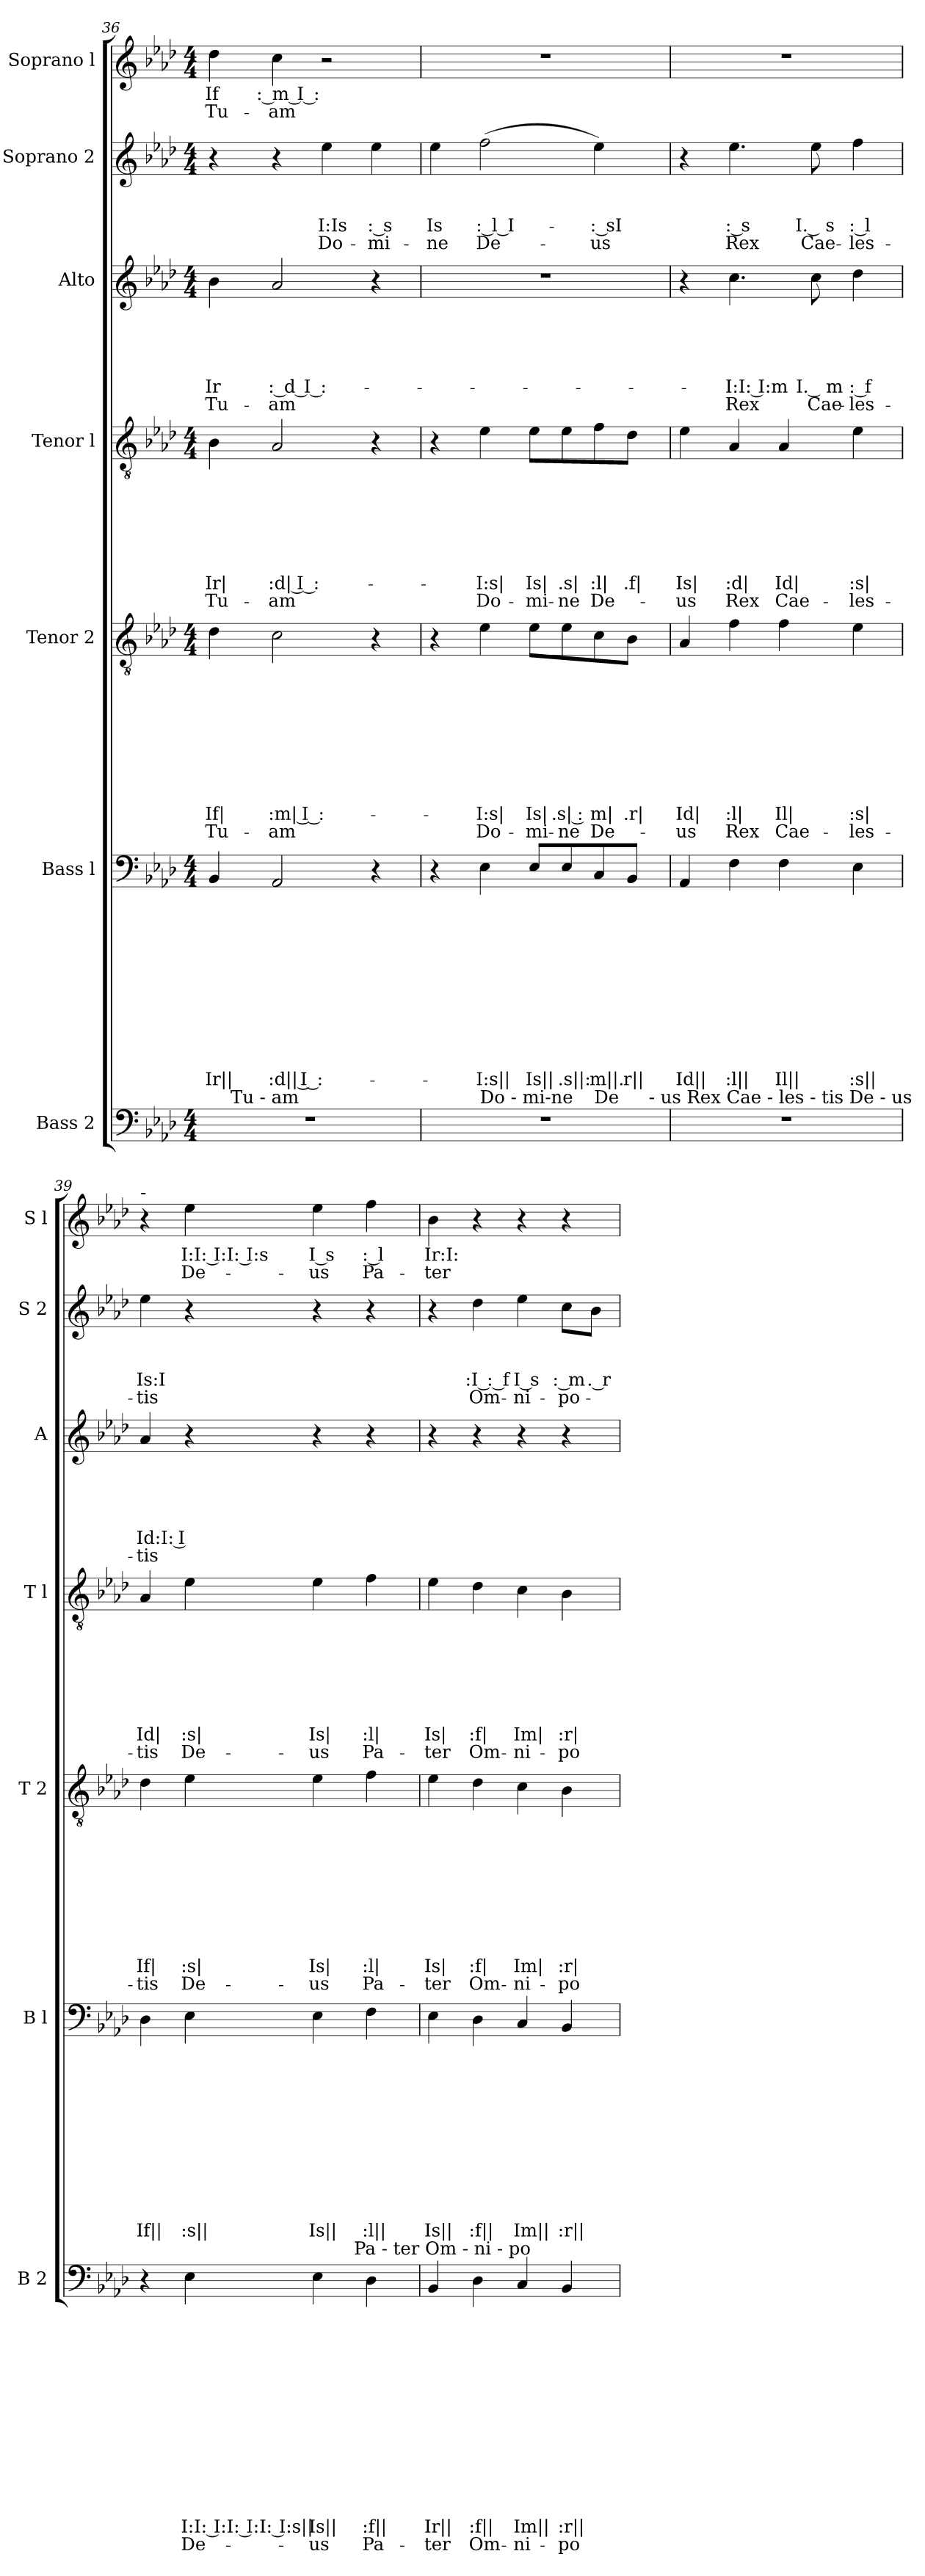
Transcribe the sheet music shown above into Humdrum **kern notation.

**kern	**text	**text	**text	**text	**text	**text	**text	**text	**text	**text	**text	**text	**text	**text	**kern	**text	**text	**text	**text	**text	**text	**text	**text	**text	**text	**text	**kern	**text	**text	**text	**text	**text	**text	**text	**text	**text	**text	**kern	**text	**text	**text	**text	**text	**text	**text	**text	**kern	**text	**text	**text	**text	**text	**text	**kern	**text	**text	**text	**text	**kern	**text	**text
*part7	*part7	*part7	*part7	*part7	*part7	*part7	*part7	*part7	*part7	*part7	*part7	*part7	*part7	*part7	*part6	*part6	*part6	*part6	*part6	*part6	*part6	*part6	*part6	*part6	*part6	*part6	*part5	*part5	*part5	*part5	*part5	*part5	*part5	*part5	*part5	*part5	*part5	*part4	*part4	*part4	*part4	*part4	*part4	*part4	*part4	*part4	*part3	*part3	*part3	*part3	*part3	*part3	*part3	*part2	*part2	*part2	*part2	*part2	*part1	*part1	*part1
*staff7	*staff7	*staff7	*staff7	*staff7	*staff7	*staff7	*staff7	*staff7	*staff7	*staff7	*staff7	*staff7	*staff7	*staff7	*staff6	*staff6	*staff6	*staff6	*staff6	*staff6	*staff6	*staff6	*staff6	*staff6	*staff6	*staff6	*staff5	*staff5	*staff5	*staff5	*staff5	*staff5	*staff5	*staff5	*staff5	*staff5	*staff5	*staff4	*staff4	*staff4	*staff4	*staff4	*staff4	*staff4	*staff4	*staff4	*staff3	*staff3	*staff3	*staff3	*staff3	*staff3	*staff3	*staff2	*staff2	*staff2	*staff2	*staff2	*staff1	*staff1	*staff1
*I"Bass 2	*	*	*	*	*	*	*	*	*	*	*	*	*	*	*I"Bass l	*	*	*	*	*	*	*	*	*	*	*	*I"Tenor 2	*	*	*	*	*	*	*	*	*	*	*I"Tenor l	*	*	*	*	*	*	*	*	*I"Alto	*	*	*	*	*	*	*I"Soprano 2	*	*	*	*	*I"Soprano l	*	*
*I'B 2	*	*	*	*	*	*	*	*	*	*	*	*	*	*	*I'B l	*	*	*	*	*	*	*	*	*	*	*	*I'T 2	*	*	*	*	*	*	*	*	*	*	*I'T l	*	*	*	*	*	*	*	*	*I'A	*	*	*	*	*	*	*I'S 2	*	*	*	*	*I'S l	*	*
!!LO:LB:g=z
*clefF4	*	*	*	*	*	*	*	*	*	*	*	*	*	*	*clefF4	*	*	*	*	*	*	*	*	*	*	*	*clefGv2	*	*	*	*	*	*	*	*	*	*	*clefGv2	*	*	*	*	*	*	*	*	*clefG2	*	*	*	*	*	*	*clefG2	*	*	*	*	*clefG2	*	*
*k[b-e-a-d-]	*	*	*	*	*	*	*	*	*	*	*	*	*	*	*k[b-e-a-d-]	*	*	*	*	*	*	*	*	*	*	*	*k[b-e-a-d-]	*	*	*	*	*	*	*	*	*	*	*k[b-e-a-d-]	*	*	*	*	*	*	*	*	*k[b-e-a-d-]	*	*	*	*	*	*	*k[b-e-a-d-]	*	*	*	*	*k[b-e-a-d-]	*	*
*A-:	*	*	*	*	*	*	*	*	*	*	*	*	*	*	*A-:	*	*	*	*	*	*	*	*	*	*	*	*A-:	*	*	*	*	*	*	*	*	*	*	*A-:	*	*	*	*	*	*	*	*	*A-:	*	*	*	*	*	*	*A-:	*	*	*	*	*A-:	*	*
*M4/4	*	*	*	*	*	*	*	*	*	*	*	*	*	*	*M4/4	*	*	*	*	*	*	*	*	*	*	*	*M4/4	*	*	*	*	*	*	*	*	*	*	*M4/4	*	*	*	*	*	*	*	*	*M4/4	*	*	*	*	*	*	*M4/4	*	*	*	*	*M4/4	*	*
=36	=36	=36	=36	=36	=36	=36	=36	=36	=36	=36	=36	=36	=36	=36	=36	=36	=36	=36	=36	=36	=36	=36	=36	=36	=36	=36	=36	=36	=36	=36	=36	=36	=36	=36	=36	=36	=36	=36	=36	=36	=36	=36	=36	=36	=36	=36	=36	=36	=36	=36	=36	=36	=36	=36	=36	=36	=36	=36	=36	=36	=36
!	!	!	!	!	!	!	!	!	!	!	!	!	!	!	!	!	!	!	!	!	!	!	!	!	!	!LO:LY:b:rj	!	!	!	!	!	!	!	!	!	!LO:LY:b:rj	!LO:LY:b:rj	!	!	!	!	!	!	!	!LO:LY:b:rj	!LO:LY:b:rj	!	!	!	!	!	!LO:LY:b:rj	!LO:LY:b:rj	!	!	!	!	!	!	!LO:LY:b:rj	!LO:LY:b:rj
*^	*	*	*	*	*	*	*	*	*	*	*	*	*	*	*	*	*	*	*	*	*	*	*	*	*	*	*	*	*	*	*	*	*	*	*	*	*	*	*	*	*	*	*	*	*	*	*	*	*	*	*	*	*	*	*	*	*	*	*	*	*
1r	16ryy	.	.	.	.	.	.	.	.	.	.	.	.	.	.	4BB-/	.	.	.	.	.	.	.	.	.	.	Ir||	4d-\	.	.	.	.	.	.	.	.	If|	-Tu-	4B-\	.	.	.	.	.	.	Ir|	Tu-	4b-\	.	.	.	.	Ir	Tu-	4r	.	.	.	.	4dd-\	If	Tu-
!	!LO:TX:a:t=Tu - am	!	!	!	!	!	!	!	!	!	!	!	!	!	!	!	!	!	!	!	!	!	!	!	!	!	!	!	!	!	!	!	!	!	!	!	!	!	!	!	!	!	!	!	!	!	!	!	!	!	!	!	!	!	!	!	!	!	!	!	!	!
.	2...ryy	.	.	.	.	.	.	.	.	.	.	.	.	.	.	.	.	.	.	.	.	.	.	.	.	.	.	.	.	.	.	.	.	.	.	.	.	.	.	.	.	.	.	.	.	.	.	.	.	.	.	.	.	.	.	.	.	.	.	.	.	.
!	!	!	!	!	!	!	!	!	!	!	!	!	!	!	!	!	!	!	!	!	!	!	!	!	!	!	!LO:LY:b:rj	!	!	!	!	!	!	!	!	!	!LO:LY:b:rj	!LO:LY:b:rj	!	!	!	!	!	!	!	!LO:LY:b:rj	!LO:LY:b:rj	!	!	!	!	!	!LO:LY:b:rj	!LO:LY:b:rj	!	!	!	!	!	!	!LO:LY:b:rj	!LO:LY:b:rj
.	.	.	.	.	.	.	.	.	.	.	.	.	.	.	.	2AA-/	.	.	.	.	.	.	.	.	.	.	:d|| I :-	2c\	.	.	.	.	.	.	.	.	:m| I :-	-am	2A-/	.	.	.	.	.	.	:d| I :-	-am	2a-/	.	.	.	.	: d I :-	-am	4r	.	.	.	.	4cc\	: m I :	-am
!	!	!	!	!	!	!	!	!	!	!	!	!	!	!	!	!	!	!	!	!	!	!	!	!	!	!	!	!	!	!	!	!	!	!	!	!	!	!	!	!	!	!	!	!	!	!	!	!	!	!	!	!	!	!	!	!	!	!LO:LY:b:rj	!LO:LY:b:rj	!	!	!
.	.	.	.	.	.	.	.	.	.	.	.	.	.	.	.	.	.	.	.	.	.	.	.	.	.	.	.	.	.	.	.	.	.	.	.	.	.	.	.	.	.	.	.	.	.	.	.	.	.	.	.	.	.	.	4ee-\	.	.	I:Is	Do-	2r	.	.
!	!	!	!	!	!	!	!	!	!	!	!	!	!	!	!	!	!	!	!	!	!	!	!	!	!	!	!	!	!	!	!	!	!	!	!	!	!	!	!	!	!	!	!	!	!	!	!	!	!	!	!	!	!	!	!	!	!	!LO:LY:b:rj	!LO:LY:b:rj	!	!	!
.	.	.	.	.	.	.	.	.	.	.	.	.	.	.	.	4r	.	.	.	.	.	.	.	.	.	.	.	4r	.	.	.	.	.	.	.	.	.	.	4r	.	.	.	.	.	.	.	.	4r	.	.	.	.	.	.	4ee-\	.	.	: s	-mi-	.	.	.
=37	=37	=37	=37	=37	=37	=37	=37	=37	=37	=37	=37	=37	=37	=37	=37	=37	=37	=37	=37	=37	=37	=37	=37	=37	=37	=37	=37	=37	=37	=37	=37	=37	=37	=37	=37	=37	=37	=37	=37	=37	=37	=37	=37	=37	=37	=37	=37	=37	=37	=37	=37	=37	=37	=37	=37	=37	=37	=37	=37	=37	=37	=37
!	!	!	!	!	!	!	!	!	!	!	!	!	!	!	!	!	!	!	!	!	!	!	!	!	!	!	!	!	!	!	!	!	!	!	!	!	!	!	!	!	!	!	!	!	!	!	!	!	!	!	!	!	!	!	!	!	!	!LO:LY:b:rj	!LO:LY:b:rj	!	!	!
*^	*^	*	*	*	*	*	*	*	*	*	*	*	*	*	*	*	*	*	*	*	*	*	*	*	*	*	*	*	*	*	*	*	*	*	*	*	*	*	*	*	*	*	*	*	*	*	*	*	*	*	*	*	*	*	*	*	*	*	*	*	*	*
1r	4ryy	2.ryy	2...ryy	.	.	.	.	.	.	.	.	.	.	.	.	.	.	4r	.	.	.	.	.	.	.	.	.	.	.	4r	.	.	.	.	.	.	.	.	.	.	4r	.	.	.	.	.	.	.	.	1r	.	.	.	.	.	.	4ee-\	.	.	Is	-ne	1r	.	.
!	!LO:TX:a:t=Do - mi-ne	!	!	!	!	!	!	!	!	!	!	!	!	!	!	!	!	!	!	!	!	!	!	!	!	!	!	!	!	!	!	!	!	!	!	!	!	!	!	!	!	!	!	!	!	!	!	!	!	!	!	!	!	!	!	!	!	!	!	!	!	!	!	!
!	!	!	!	!	!	!	!	!	!	!	!	!	!	!	!	!	!	!	!	!	!	!	!	!	!	!	!	!	!LO:LY:b:rj	!	!	!	!	!	!	!	!	!	!LO:LY:b:rj	!LO:LY:b:rj	!	!	!	!	!	!	!	!LO:LY:b:rj	!LO:LY:b:rj	!	!	!	!	!	!	!	!	!	!	!LO:LY:b:rj	!LO:LY:b:rj	!	!	!
.	2.ryy	.	.	.	.	.	.	.	.	.	.	.	.	.	.	.	.	4E-\	.	.	.	.	.	.	.	.	.	.	-I:s||	4e-\	.	.	.	.	.	.	.	.	-I:s|	Do-	4e-\	.	.	.	.	.	.	-I:s|	Do-	.	.	.	.	.	.	.	(>2ff\	.	.	: l I-	De-	.	.	.
!	!	!	!	!	!	!	!	!	!	!	!	!	!	!	!	!	!	!	!	!	!	!	!	!	!	!	!	!	!LO:LY:b:rj	!	!	!	!	!	!	!	!	!	!LO:LY:b:rj	!LO:LY:b:rj	!	!	!	!	!	!	!	!LO:LY:b:rj	!LO:LY:b:rj	!	!	!	!	!	!	!	!	!	!	!	!	!	!	!
.	.	.	.	.	.	.	.	.	.	.	.	.	.	.	.	.	.	8E-/L	.	.	.	.	.	.	.	.	.	.	Is||	8e-\L	.	.	.	.	.	.	.	.	Is|	-mi-	8e-\L	.	.	.	.	.	.	Is|	-mi-	.	.	.	.	.	.	.	.	.	.	.	.	.	.	.
!	!	!	!	!	!	!	!	!	!	!	!	!	!	!	!	!	!	!	!	!	!	!	!	!	!	!	!	!	!LO:LY:b:rj	!	!	!	!	!	!	!	!	!	!LO:LY:b:rj	!LO:LY:b:rj	!	!	!	!	!	!	!	!LO:LY:b:rj	!LO:LY:b:rj	!	!	!	!	!	!	!	!	!	!	!	!	!	!	!
.	.	.	.	.	.	.	.	.	.	.	.	.	.	.	.	.	.	8E-/	.	.	.	.	.	.	.	.	.	.	.s||:	8e-\	.	.	.	.	.	.	.	.	.s| :	-ne	8e-\	.	.	.	.	.	.	.s|	-ne	.	.	.	.	.	.	.	.	.	.	.	.	.	.	.
!	!	!LO:TX:a:t=De	!	!	!	!	!	!	!	!	!	!	!	!	!	!	!	!	!	!	!	!	!	!	!	!	!	!	!	!	!	!	!	!	!	!	!	!	!	!	!	!	!	!	!	!	!	!	!	!	!	!	!	!	!	!	!	!	!	!	!	!	!	!
!	!	!	!	!	!	!	!	!	!	!	!	!	!	!	!	!	!	!	!	!	!	!	!	!	!	!	!	!	!LO:LY:b	!	!	!	!	!	!	!	!	!	!LO:LY:b	!LO:LY:b	!	!	!	!	!	!	!	!LO:LY:b:rj	!LO:LY:b:rj	!	!	!	!	!	!	!	!	!	!	!LO:LY:b:rj	!LO:LY:b:rj	!	!	!
.	.	4ryy	.	.	.	.	.	.	.	.	.	.	.	.	.	.	.	8C/	.	.	.	.	.	.	.	.	.	.	m||.	8c\	.	.	.	.	.	.	.	.	m|	De-	8f\	.	.	.	.	.	.	:l|	De-	.	.	.	.	.	.	.	4ee-\)	.	.	-: sI	-us	.	.	.
!	!	!	!	!	!	!	!	!	!	!	!	!	!	!	!	!	!	!	!	!	!	!	!	!	!	!	!	!	!LO:LY:b	!	!	!	!	!	!	!	!	!	!LO:LY:b:rj	!	!	!	!	!	!	!	!	!LO:LY:b:rj	!	!	!	!	!	!	!	!	!	!	!	!	!	!	!	!
.	.	.	.	.	.	.	.	.	.	.	.	.	.	.	.	.	.	8BB-/J	.	.	.	.	.	.	.	.	.	.	r||	8B-\J	.	.	.	.	.	.	.	.	.r|	.	8d-\J	.	.	.	.	.	.	.f|	.	.	.	.	.	.	.	.	.	.	.	.	.	.	.	.
!	!	!	!LO:TX:a:t=- us Rex Cae - les - tis De - us	!	!	!	!	!	!	!	!	!	!	!	!	!	!	!	!	!	!	!	!	!	!	!	!	!	!	!	!	!	!	!	!	!	!	!	!	!	!	!	!	!	!	!	!	!	!	!	!	!	!	!	!	!	!	!	!	!	!	!	!	!
.	.	.	16ryy	.	.	.	.	.	.	.	.	.	.	.	.	.	.	.	.	.	.	.	.	.	.	.	.	.	.	.	.	.	.	.	.	.	.	.	.	.	.	.	.	.	.	.	.	.	.	.	.	.	.	.	.	.	.	.	.	.	.	.	.	.
=38	=38	=38	=38	=38	=38	=38	=38	=38	=38	=38	=38	=38	=38	=38	=38	=38	=38	=38	=38	=38	=38	=38	=38	=38	=38	=38	=38	=38	=38	=38	=38	=38	=38	=38	=38	=38	=38	=38	=38	=38	=38	=38	=38	=38	=38	=38	=38	=38	=38	=38	=38	=38	=38	=38	=38	=38	=38	=38	=38	=38	=38	=38	=38	=38
!	!	!	!	!	!	!	!	!	!	!	!	!	!	!	!	!	!	!	!	!	!	!	!	!	!	!	!	!	!LO:LY:b:rj	!	!	!	!	!	!	!	!	!	!LO:LY:b:rj	!LO:LY:b:rj	!	!	!	!	!	!	!	!LO:LY:b:rj	!LO:LY:b:rj	!	!	!	!	!	!	!	!	!	!	!	!	!	!	!
*v	*v	*v	*v	*	*	*	*	*	*	*	*	*	*	*	*	*	*	*	*	*	*	*	*	*	*	*	*	*	*	*	*	*	*	*	*	*	*	*	*	*	*	*	*	*	*	*	*	*	*	*	*	*	*	*	*	*	*	*	*	*	*	*	*	*
1r	.	.	.	.	.	.	.	.	.	.	.	.	.	.	4AA-/	.	.	.	.	.	.	.	.	.	.	Id||	4A-/	.	.	.	.	.	.	.	.	Id|	-us	4e-\	.	.	.	.	.	.	Is|	-us	4r	.	.	.	.	.	.	4r	.	.	.	.	1r	.	.
!	!	!	!	!	!	!	!	!	!	!	!	!	!	!	!	!	!	!	!	!	!	!	!	!	!	!LO:LY:b:rj	!	!	!	!	!	!	!	!	!	!LO:LY:b:rj	!LO:LY:b:rj	!	!	!	!	!	!	!	!LO:LY:b:rj	!LO:LY:b:rj	!	!	!	!	!	!LO:LY:b:rj	!LO:LY:b:rj	!	!	!	!LO:LY:b:rj	!LO:LY:b:rj	!	!	!
.	.	.	.	.	.	.	.	.	.	.	.	.	.	.	4F\	.	.	.	.	.	.	.	.	.	.	:l||	4f\	.	.	.	.	.	.	.	.	:l|	Rex	4A-/	.	.	.	.	.	.	:d|	Rex	4.cc\	.	.	.	.	-I:I: I:m	Rex	4.ee-\	.	.	: s	Rex	.	.	.
!	!	!	!	!	!	!	!	!	!	!	!	!	!	!	!	!	!	!	!	!	!	!	!	!	!	!LO:LY:b:rj	!	!	!	!	!	!	!	!	!	!LO:LY:b:rj	!LO:LY:b:rj	!	!	!	!	!	!	!	!LO:LY:b:rj	!LO:LY:b:rj	!	!	!	!	!	!	!	!	!	!	!	!	!	!	!
.	.	.	.	.	.	.	.	.	.	.	.	.	.	.	4F\	.	.	.	.	.	.	.	.	.	.	Il||	4f\	.	.	.	.	.	.	.	.	Il|	Cae-	4A-/	.	.	.	.	.	.	Id|	Cae-	.	.	.	.	.	.	.	.	.	.	.	.	.	.	.
!	!	!	!	!	!	!	!	!	!	!	!	!	!	!	!	!	!	!	!	!	!	!	!	!	!	!	!	!	!	!	!	!	!	!	!	!	!	!	!	!	!	!	!	!	!	!	!	!	!	!	!	!LO:LY:b:rj	!LO:LY:b:rj	!	!	!	!LO:LY:b:rj	!LO:LY:b:rj	!	!	!
.	.	.	.	.	.	.	.	.	.	.	.	.	.	.	.	.	.	.	.	.	.	.	.	.	.	.	.	.	.	.	.	.	.	.	.	.	.	.	.	.	.	.	.	.	.	.	8cc\	.	.	.	.	I­. m	Cae-	8ee-\	.	.	I­. s	Cae-	.	.	.
!	!	!	!	!	!	!	!	!	!	!	!	!	!	!	!	!	!	!	!	!	!	!	!	!	!	!LO:LY:b:rj	!	!	!	!	!	!	!	!	!	!LO:LY:b:rj	!LO:LY:b:rj	!	!	!	!	!	!	!	!LO:LY:b:rj	!LO:LY:b:rj	!	!	!	!	!	!LO:LY:b:rj	!LO:LY:b:rj	!	!	!	!LO:LY:b:rj	!LO:LY:b:rj	!	!	!
.	.	.	.	.	.	.	.	.	.	.	.	.	.	.	4E-\	.	.	.	.	.	.	.	.	.	.	:s||	4e-\	.	.	.	.	.	.	.	.	:s|	-les-	4e-\	.	.	.	.	.	.	:s|	-les-	4dd-\	.	.	.	.	: f	-les-	4ff\	.	.	: l	-les-	.	.	.
=39	=39	=39	=39	=39	=39	=39	=39	=39	=39	=39	=39	=39	=39	=39	=39	=39	=39	=39	=39	=39	=39	=39	=39	=39	=39	=39	=39	=39	=39	=39	=39	=39	=39	=39	=39	=39	=39	=39	=39	=39	=39	=39	=39	=39	=39	=39	=39	=39	=39	=39	=39	=39	=39	=39	=39	=39	=39	=39	=39	=39	=39
!	!	!	!	!	!	!	!	!	!	!	!	!	!	!	!	!	!	!	!	!	!	!	!	!	!	!	!	!	!	!	!	!	!	!	!	!	!	!	!	!	!	!	!	!	!	!	!	!	!	!	!	!	!	!	!	!	!	!	!LO:TX:a:t=-	!	!
!	!	!	!	!	!	!	!	!	!	!	!	!	!	!	!	!	!	!	!	!	!	!	!	!	!	!LO:LY:b:rj	!	!	!	!	!	!	!	!	!	!LO:LY:b:rj	!LO:LY:b:rj	!	!	!	!	!	!	!	!LO:LY:b:rj	!LO:LY:b:rj	!	!	!	!	!	!LO:LY:b:rj	!LO:LY:b:rj	!	!	!	!LO:LY:b:rj	!LO:LY:b:rj	!	!	!
*^	*	*	*	*	*	*	*	*	*	*	*	*	*	*	*	*	*	*	*	*	*	*	*	*	*	*	*	*	*	*	*	*	*	*	*	*	*	*	*	*	*	*	*	*	*	*	*	*	*	*	*	*	*	*	*	*	*	*	*	*	*
4r	2ryy	.	.	.	.	.	.	.	.	.	.	.	.	.	.	4D-\	.	.	.	.	.	.	.	.	.	.	If||	4d-\	.	.	.	.	.	.	.	.	If|	-tis	4A-/	.	.	.	.	.	.	Id|	-tis	4a-/	.	.	.	.	Id:I: I	-tis	4ee-\	.	.	Is:I	-tis	4r	.	.
!	!	!	!	!	!	!	!	!	!	!	!	!	!	!LO:LY:b:rj	!LO:LY:b:rj	!	!	!	!	!	!	!	!	!	!	!	!LO:LY:b:rj	!	!	!	!	!	!	!	!	!	!LO:LY:b:rj	!LO:LY:b:rj	!	!	!	!	!	!	!	!LO:LY:b:rj	!LO:LY:b:rj	!	!	!	!	!	!	!	!	!	!	!	!	!	!LO:LY:b:rj	!LO:LY:b:rj
4E-\	.	.	.	.	.	.	.	.	.	.	.	.	.	I:I: I:I: I:I: I:s||	-De-	4E-\	.	.	.	.	.	.	.	.	.	.	:s||	4e-\	.	.	.	.	.	.	.	.	:s|	De-	4e-\	.	.	.	.	.	.	:s|	De-	4r	.	.	.	.	.	.	4r	.	.	.	.	4ee-\	I:I: I:I: I:s	De-
!	!	!	!	!	!	!	!	!	!	!	!	!	!	!LO:LY:b:rj	!LO:LY:b:rj	!	!	!	!	!	!	!	!	!	!	!	!LO:LY:b:rj	!	!	!	!	!	!	!	!	!	!LO:LY:b:rj	!LO:LY:b:rj	!	!	!	!	!	!	!	!LO:LY:b:rj	!LO:LY:b:rj	!	!	!	!	!	!	!	!	!	!	!	!	!	!LO:LY:b:rj	!LO:LY:b:rj
4E-\	8..ryy	.	.	.	.	.	.	.	.	.	.	.	.	Is||	-us	4E-\	.	.	.	.	.	.	.	.	.	.	Is||	4e-\	.	.	.	.	.	.	.	.	Is|	-us	4e-\	.	.	.	.	.	.	Is|	-us	4r	.	.	.	.	.	.	4r	.	.	.	.	4ee-\	I s	-us
!	!LO:TX:a:t=Pa - ter Om - ni - po	!	!	!	!	!	!	!	!	!	!	!	!	!	!	!	!	!	!	!	!	!	!	!	!	!	!	!	!	!	!	!	!	!	!	!	!	!	!	!	!	!	!	!	!	!	!	!	!	!	!	!	!	!	!	!	!	!	!	!	!	!
.	4ryy	.	.	.	.	.	.	.	.	.	.	.	.	.	.	.	.	.	.	.	.	.	.	.	.	.	.	.	.	.	.	.	.	.	.	.	.	.	.	.	.	.	.	.	.	.	.	.	.	.	.	.	.	.	.	.	.	.	.	.	.	.
!	!	!	!	!	!	!	!	!	!	!	!	!	!	!LO:LY:b:rj	!LO:LY:b:rj	!	!	!	!	!	!	!	!	!	!	!	!LO:LY:b:rj	!	!	!	!	!	!	!	!	!	!LO:LY:b:rj	!LO:LY:b:rj	!	!	!	!	!	!	!	!LO:LY:b:rj	!LO:LY:b:rj	!	!	!	!	!	!	!	!	!	!	!	!	!	!LO:LY:b:rj	!LO:LY:b:rj
4D-\	.	.	.	.	.	.	.	.	.	.	.	.	.	:f||	Pa-	4F\	.	.	.	.	.	.	.	.	.	.	:l||	4f\	.	.	.	.	.	.	.	.	:l|	Pa-	4f\	.	.	.	.	.	.	:l|	Pa-	4r	.	.	.	.	.	.	4r	.	.	.	.	4ff\	: l	Pa-
.	32ryy	.	.	.	.	.	.	.	.	.	.	.	.	.	.	.	.	.	.	.	.	.	.	.	.	.	.	.	.	.	.	.	.	.	.	.	.	.	.	.	.	.	.	.	.	.	.	.	.	.	.	.	.	.	.	.	.	.	.	.	.	.
=40	=40	=40	=40	=40	=40	=40	=40	=40	=40	=40	=40	=40	=40	=40	=40	=40	=40	=40	=40	=40	=40	=40	=40	=40	=40	=40	=40	=40	=40	=40	=40	=40	=40	=40	=40	=40	=40	=40	=40	=40	=40	=40	=40	=40	=40	=40	=40	=40	=40	=40	=40	=40	=40	=40	=40	=40	=40	=40	=40	=40	=40	=40
!	!	!	!	!	!	!	!	!	!	!	!	!	!	!LO:LY:b:rj	!LO:LY:b:rj	!	!	!	!	!	!	!	!	!	!	!	!LO:LY:b:rj	!	!	!	!	!	!	!	!	!	!LO:LY:b:rj	!LO:LY:b:rj	!	!	!	!	!	!	!	!LO:LY:b:rj	!LO:LY:b:rj	!	!	!	!	!	!	!	!	!	!	!	!	!	!LO:LY:b:rj	!LO:LY:b:rj
*v	*v	*	*	*	*	*	*	*	*	*	*	*	*	*	*	*	*	*	*	*	*	*	*	*	*	*	*	*	*	*	*	*	*	*	*	*	*	*	*	*	*	*	*	*	*	*	*	*	*	*	*	*	*	*	*	*	*	*	*	*	*	*
4BB-/	.	.	.	.	.	.	.	.	.	.	.	.	Ir||	-ter	4E-\	.	.	.	.	.	.	.	.	.	.	Is||	4e-\	.	.	.	.	.	.	.	.	Is|	-ter	4e-\	.	.	.	.	.	.	Is|	-ter	4r	.	.	.	.	.	.	4r	.	.	.	.	4b-\	Ir:I:	-ter
!	!	!	!	!	!	!	!	!	!	!	!	!	!LO:LY:b:rj	!LO:LY:b:rj	!	!	!	!	!	!	!	!	!	!	!	!LO:LY:b:rj	!	!	!	!	!	!	!	!	!	!LO:LY:b:rj	!LO:LY:b:rj	!	!	!	!	!	!	!	!LO:LY:b:rj	!LO:LY:b:rj	!	!	!	!	!	!	!	!	!	!	!LO:LY:b:rj	!LO:LY:b:rj	!	!	!
4D-\	.	.	.	.	.	.	.	.	.	.	.	.	:f||	Om-	4D-\	.	.	.	.	.	.	.	.	.	.	:f||	4d-\	.	.	.	.	.	.	.	.	:f|	Om-	4d-\	.	.	.	.	.	.	:f|	Om-	4r	.	.	.	.	.	.	4dd-\	.	.	:I : f	Om-	4r	.	.
!	!	!	!	!	!	!	!	!	!	!	!	!	!LO:LY:b:rj	!LO:LY:b:rj	!	!	!	!	!	!	!	!	!	!	!	!LO:LY:b:rj	!	!	!	!	!	!	!	!	!	!LO:LY:b:rj	!LO:LY:b:rj	!	!	!	!	!	!	!	!LO:LY:b:rj	!LO:LY:b:rj	!	!	!	!	!	!	!	!	!	!	!LO:LY:b:rj	!LO:LY:b:rj	!	!	!
4C/	.	.	.	.	.	.	.	.	.	.	.	.	Im||	-ni-	4C/	.	.	.	.	.	.	.	.	.	.	Im||	4c\	.	.	.	.	.	.	.	.	Im|	-ni-	4c\	.	.	.	.	.	.	Im|	-ni-	4r	.	.	.	.	.	.	4ee-\	.	.	I s	-ni-	4r	.	.
!	!	!	!	!	!	!	!	!	!	!	!	!	!LO:LY:b:rj	!LO:LY:b:rj	!	!	!	!	!	!	!	!	!	!	!	!LO:LY:b:rj	!	!	!	!	!	!	!	!	!	!LO:LY:b:rj	!LO:LY:b:rj	!	!	!	!	!	!	!	!LO:LY:b:rj	!LO:LY:b:rj	!	!	!	!	!	!	!	!	!	!	!LO:LY:b:rj	!LO:LY:b:rj	!	!	!
4BB-/	.	.	.	.	.	.	.	.	.	.	.	.	:r||	-po-	4BB-/	.	.	.	.	.	.	.	.	.	.	:r||	4B-\	.	.	.	.	.	.	.	.	:r|	-po-	4B-\	.	.	.	.	.	.	:r|	-po-	4r	.	.	.	.	.	.	8cc\L	.	.	: m	-po-	4r	.	.
!	!	!	!	!	!	!	!	!	!	!	!	!	!	!	!	!	!	!	!	!	!	!	!	!	!	!	!	!	!	!	!	!	!	!	!	!	!	!	!	!	!	!	!	!	!	!	!	!	!	!	!	!	!	!	!	!	!LO:LY:b:rj	!	!	!	!
.	.	.	.	.	.	.	.	.	.	.	.	.	.	.	.	.	.	.	.	.	.	.	.	.	.	.	.	.	.	.	.	.	.	.	.	.	.	.	.	.	.	.	.	.	.	.	.	.	.	.	.	.	.	8b-\J	.	.	. r	.	.	.	.
=	=	=	=	=	=	=	=	=	=	=	=	=	=	=	=	=	=	=	=	=	=	=	=	=	=	=	=	=	=	=	=	=	=	=	=	=	=	=	=	=	=	=	=	=	=	=	=	=	=	=	=	=	=	=	=	=	=	=	=	=	=
*-	*-	*-	*-	*-	*-	*-	*-	*-	*-	*-	*-	*-	*-	*-	*-	*-	*-	*-	*-	*-	*-	*-	*-	*-	*-	*-	*-	*-	*-	*-	*-	*-	*-	*-	*-	*-	*-	*-	*-	*-	*-	*-	*-	*-	*-	*-	*-	*-	*-	*-	*-	*-	*-	*-	*-	*-	*-	*-	*-	*-	*-
